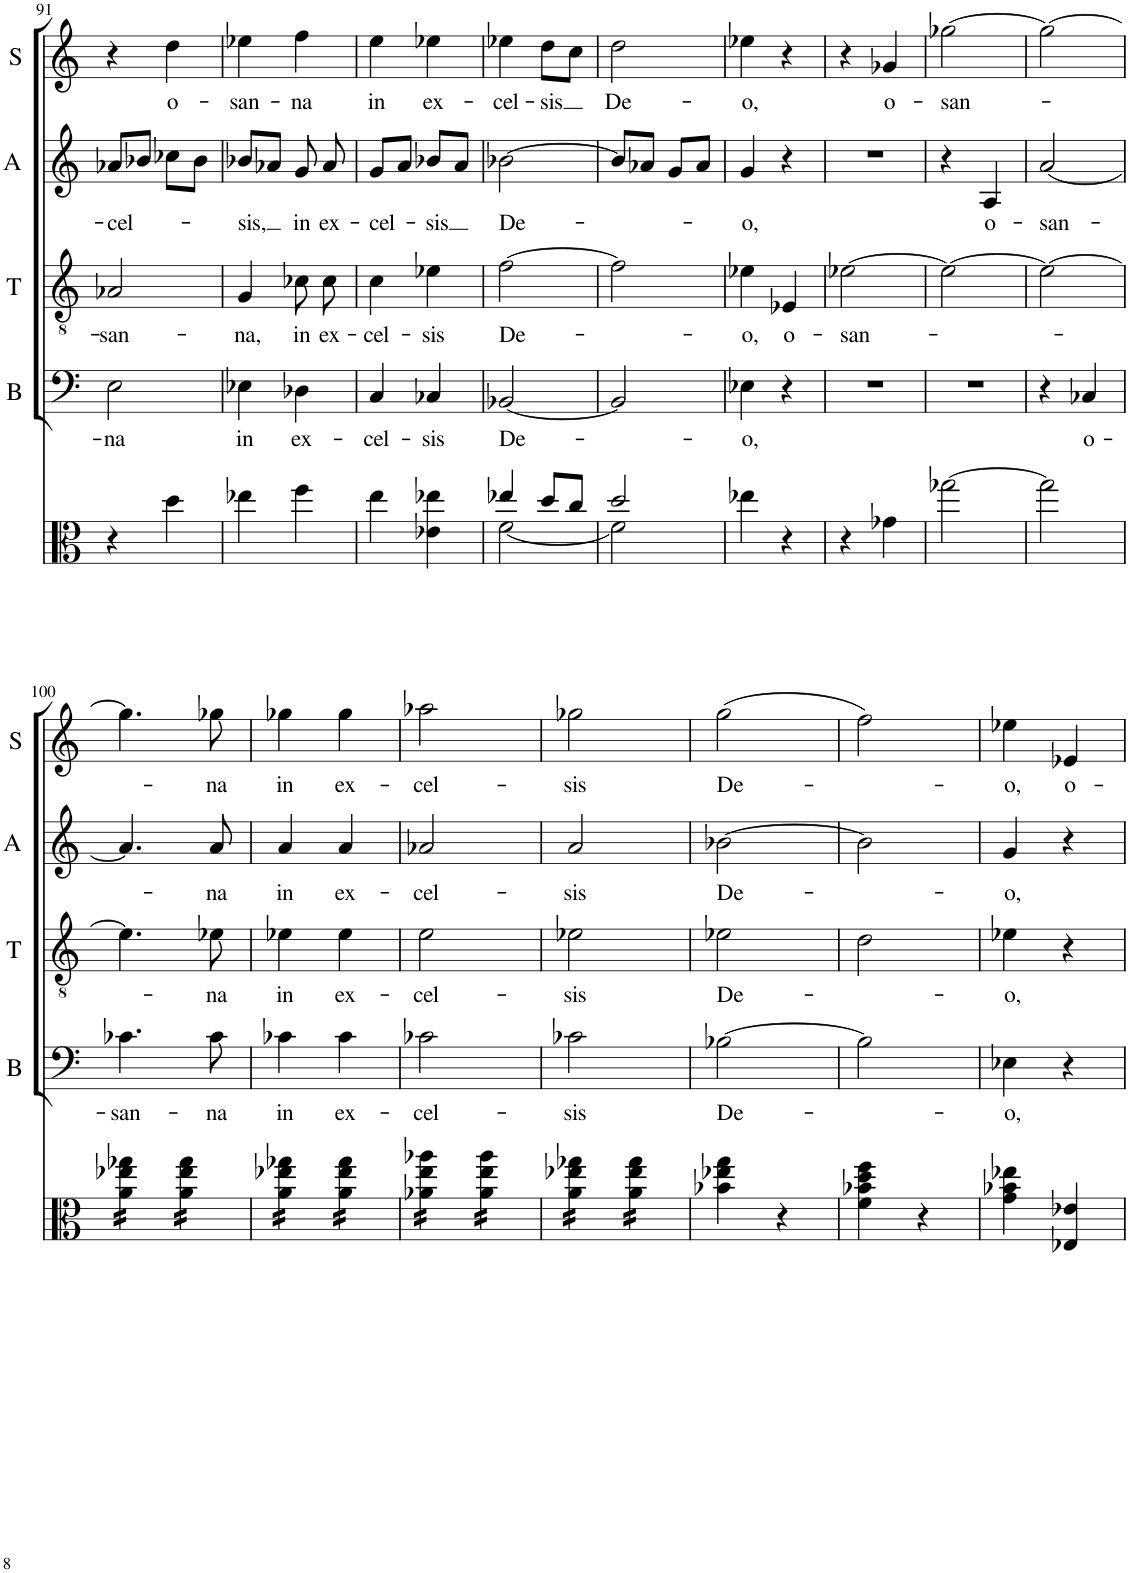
**kern	**kern	**text	**kern	**text	**kern	**text	**kern	**text
*part5	*part4	*part4	*part3	*part3	*part2	*part2	*part1	*part1
*staff5	*staff4	*staff4	*staff3	*staff3	*staff2	*staff2	*staff1	*staff1
*I"Bratschen	*I"Bass	*	*I"Tenor	*	*I"Alt	*	*I"Sopran	*
*	*I'B	*	*I'T	*	*I'A	*	*I'S	*
!!LO:PB:g=z
*clefC3	*clefF4	*	*clefGv2	*	*clefG2	*	*clefG2	*
*	*	*	*ITrd7c12	*	*ITrd1c2	*	*	*
*k[]	*k[]	*	*k[]	*	*k[]	*	*k[]	*
*M2/4	*M2/4	*	*M2/4	*	*M2/4	*	*M2/4	*
=91	=91	=91	=91	=91	=91	=91	=91	=91
!	!	!LO:LY:b	!	!LO:LY:b	!	!LO:LY:b	!	!
4r	2E\	-na	2A-X/	-san-	8a-X/L	-cel-	4r	.
.	.	.	.	.	8b-X/J	.	.	.
!	!	!	!	!	!	!	!	!LO:LY:b
4dd\	.	.	.	.	8cc-X\L	.	4dd\	o-
.	.	.	.	.	8b-\J	.	.	.
=92	=92	=92	=92	=92	=92	=92	=92	=92
!	!	!LO:LY:b	!	!LO:LY:b	!	!LO:LY:b	!	!LO:LY:b
4ee-X\	4E-X\	in	4G/	-na,	8b-X/L	sis,	4ee-X\	-san-
.	.	.	.	.	8a-X/J	.	.	.
!	!	!LO:LY:b	!	!LO:LY:b	!	!LO:LY:b	!	!LO:LY:b
4ff\	4D-X\	ex-	8c-X\L	in	8g/	in	4ff\	-na
!	!	!	!	!LO:LY:b	!	!LO:LY:b	!	!
.	.	.	8c-\J	ex-	8a-/	ex-	.	.
=93	=93	=93	=93	=93	=93	=93	=93	=93
!	!	!LO:LY:b	!	!LO:LY:b	!	!LO:LY:b	!	!LO:LY:b
4ee\	4C/	-cel-	4c\	-cel-	8g/L	-cel-	4ee\	in
.	.	.	.	.	8a/J	.	.	.
!	!	!LO:LY:b	!	!LO:LY:b	!	!LO:LY:b	!	!LO:LY:b
4e-X\ 4ee-X\	4C-X/	-sis	4e-X\	-sis	8b-X/L	-sis	4ee-X\	ex-
.	.	.	.	.	8a/J	.	.	.
=94	=94	=94	=94	=94	=94	=94	=94	=94
*^	*	*	*	*	*	*	*	*
!	!	!	!LO:LY:b	!	!LO:LY:b	!	!LO:LY:b	!	!LO:LY:b
4ee-X/	[2f\	[2BB-X/	De-	[2f\	De-	[2b-X\	De-	4ee-X\	-cel-
!	!	!	!	!	!	!	!	!	!LO:LY:b
8dd/L	.	.	.	.	.	.	.	8dd\L	-sis
8cc/J	.	.	.	.	.	.	.	8cc\J	.
=95	=95	=95	=95	=95	=95	=95	=95	=95	=95
!	!	!	!	!	!	!	!	!	!LO:LY:b
2dd/	2f\]	2BB-/]	.	2f\]	.	8b-/L]	.	2dd\	De-
.	.	.	.	.	.	8a-X/J	.	.	.
.	.	.	.	.	.	8g/L	.	.	.
.	.	.	.	.	.	8a-/J	.	.	.
*v	*v	*	*	*	*	*	*	*	*
=96	=96	=96	=96	=96	=96	=96	=96	=96
!	!	!LO:LY:b	!	!LO:LY:b	!	!LO:LY:b	!	!LO:LY:b
4ee-X\	4E-X\	-o,	4e-X\	-o,	4g/	-o,	4ee-X\	-o,
!	!	!	!	!LO:LY:b	!	!	!	!
4r	4r	.	4E-X/	o-	4r	.	4r	.
=97	=97	=97	=97	=97	=97	=97	=97	=97
!	!	!	!	!LO:LY:b	!	!	!	!
4r	2r	.	[2e-X\	-san-	2r	.	4r	.
!	!	!	!	!	!	!	!	!LO:LY:b
4g-X\	.	.	.	.	.	.	4g-X/	o-
=98	=98	=98	=98	=98	=98	=98	=98	=98
!	!	!	!	!	!	!	!	!LO:LY:b
[2gg-X\	2r	.	2e-\_	.	4r	.	[2gg-X\	-san-
!	!	!	!	!	!	!LO:LY:b	!	!
.	.	.	.	.	4A/	o-	.	.
=99	=99	=99	=99	=99	=99	=99	=99	=99
!	!	!	!	!	!	!LO:LY:b	!	!
2gg-\]	4r	.	2e-\_	.	[2a/	-san-	2gg-\_	.
!	!	!LO:LY:b	!	!	!	!	!	!
.	4C-X/	o-	.	.	.	.	.	.
!!LO:LB:g=z
=100	=100	=100	=100	=100	=100	=100	=100	=100
!	!	!LO:LY:b	!	!	!	!	!	!
*tremolo	*	*	*	*	*	*	*	*
16a\ 16ee-X\ 16gg-X\LL	4.c-X\	-san-	4.e-\]	.	4.a/]	.	4.gg-\]	.
16a\ 16ee-X\ 16gg-X\	.	.	.	.	.	.	.	.
16a\ 16ee-X\ 16gg-X\	.	.	.	.	.	.	.	.
16a\ 16ee-X\ 16gg-X\JJ	.	.	.	.	.	.	.	.
16a\ 16ee-\ 16gg-\LL	.	.	.	.	.	.	.	.
16a\ 16ee-\ 16gg-\	.	.	.	.	.	.	.	.
!	!	!LO:LY:b	!	!LO:LY:b	!	!LO:LY:b	!	!LO:LY:b
16a\ 16ee-\ 16gg-\	8c-\	-na	8e-X\	-na	8a/	-na	8gg-X\	na
16a\ 16ee-\ 16gg-\JJ	.	.	.	.	.	.	.	.
=101	=101	=101	=101	=101	=101	=101	=101	=101
!	!	!LO:LY:b	!	!LO:LY:b	!	!LO:LY:b	!	!LO:LY:b
16a\ 16ee-X\ 16gg-X\LL	4c-X\	in	4e-X\	in	4a/	in	4gg-X\	in
16a\ 16ee-X\ 16gg-X\	.	.	.	.	.	.	.	.
16a\ 16ee-X\ 16gg-X\	.	.	.	.	.	.	.	.
16a\ 16ee-X\ 16gg-X\JJ	.	.	.	.	.	.	.	.
!	!	!LO:LY:b	!	!LO:LY:b	!	!LO:LY:b	!	!LO:LY:b
16a\ 16ee-\ 16gg-\LL	4c-\	ex-	4e-\	ex-	4a/	ex-	4gg-\	ex-
16a\ 16ee-\ 16gg-\	.	.	.	.	.	.	.	.
16a\ 16ee-\ 16gg-\	.	.	.	.	.	.	.	.
16a\ 16ee-\ 16gg-\JJ	.	.	.	.	.	.	.	.
=102	=102	=102	=102	=102	=102	=102	=102	=102
!	!	!LO:LY:b	!	!LO:LY:b	!	!LO:LY:b	!	!LO:LY:b
16a-X\ 16ee\ 16aa-X\LL	2c-X\	-cel-	2e\	-cel-	2a-X/	-cel-	2aa-X\	-cel-
16a-X\ 16ee\ 16aa-X\	.	.	.	.	.	.	.	.
16a-X\ 16ee\ 16aa-X\	.	.	.	.	.	.	.	.
16a-X\ 16ee\ 16aa-X\JJ	.	.	.	.	.	.	.	.
16a-\ 16ee\ 16aa-\LL	.	.	.	.	.	.	.	.
16a-\ 16ee\ 16aa-\	.	.	.	.	.	.	.	.
16a-\ 16ee\ 16aa-\	.	.	.	.	.	.	.	.
16a-\ 16ee\ 16aa-\JJ	.	.	.	.	.	.	.	.
=103	=103	=103	=103	=103	=103	=103	=103	=103
!	!	!LO:LY:b	!	!LO:LY:b	!	!LO:LY:b	!	!LO:LY:b
16a\ 16ee-X\ 16gg-X\LL	2c-X\	-sis	2e-X\	-sis	2a/	-sis	2gg-X\	-sis
16a\ 16ee-X\ 16gg-X\	.	.	.	.	.	.	.	.
16a\ 16ee-X\ 16gg-X\	.	.	.	.	.	.	.	.
16a\ 16ee-X\ 16gg-X\JJ	.	.	.	.	.	.	.	.
16a\ 16ee-\ 16gg-\LL	.	.	.	.	.	.	.	.
16a\ 16ee-\ 16gg-\	.	.	.	.	.	.	.	.
16a\ 16ee-\ 16gg-\	.	.	.	.	.	.	.	.
16a\ 16ee-\ 16gg-\JJ	.	.	.	.	.	.	.	.
*Xtremolo	*	*	*	*	*	*	*	*
=104	=104	=104	=104	=104	=104	=104	=104	=104
!	!	!LO:LY:b	!	!LO:LY:b	!	!LO:LY:b	!	!LO:LY:b
4b-X\ 4ee-X\ 4gg\	[2B-X\	De-	2e-X\	De-	[2b-X\	De-	(2gg\	De-
4r	.	.	.	.	.	.	.	.
=105	=105	=105	=105	=105	=105	=105	=105	=105
4f\ 4b-X\ 4dd\ 4ff\	2B-\]	.	2d\	.	2b-\]	.	2ff\)	.
4r	.	.	.	.	.	.	.	.
=106	=106	=106	=106	=106	=106	=106	=106	=106
!	!	!LO:LY:b	!	!LO:LY:b	!	!LO:LY:b	!	!LO:LY:b
4g\ 4b-X\ 4ee-X\	4E-X\	-o,	4e-X\	-o,	4g/	-o,	4ee-X\	-o,
!	!	!	!	!	!	!	!	!LO:LY:b
4E-X/ 4e-X/	4r	.	4r	.	4r	.	4e-X/	o-
=	=	=	=	=	=	=	=	=
*-	*-	*-	*-	*-	*-	*-	*-	*-
